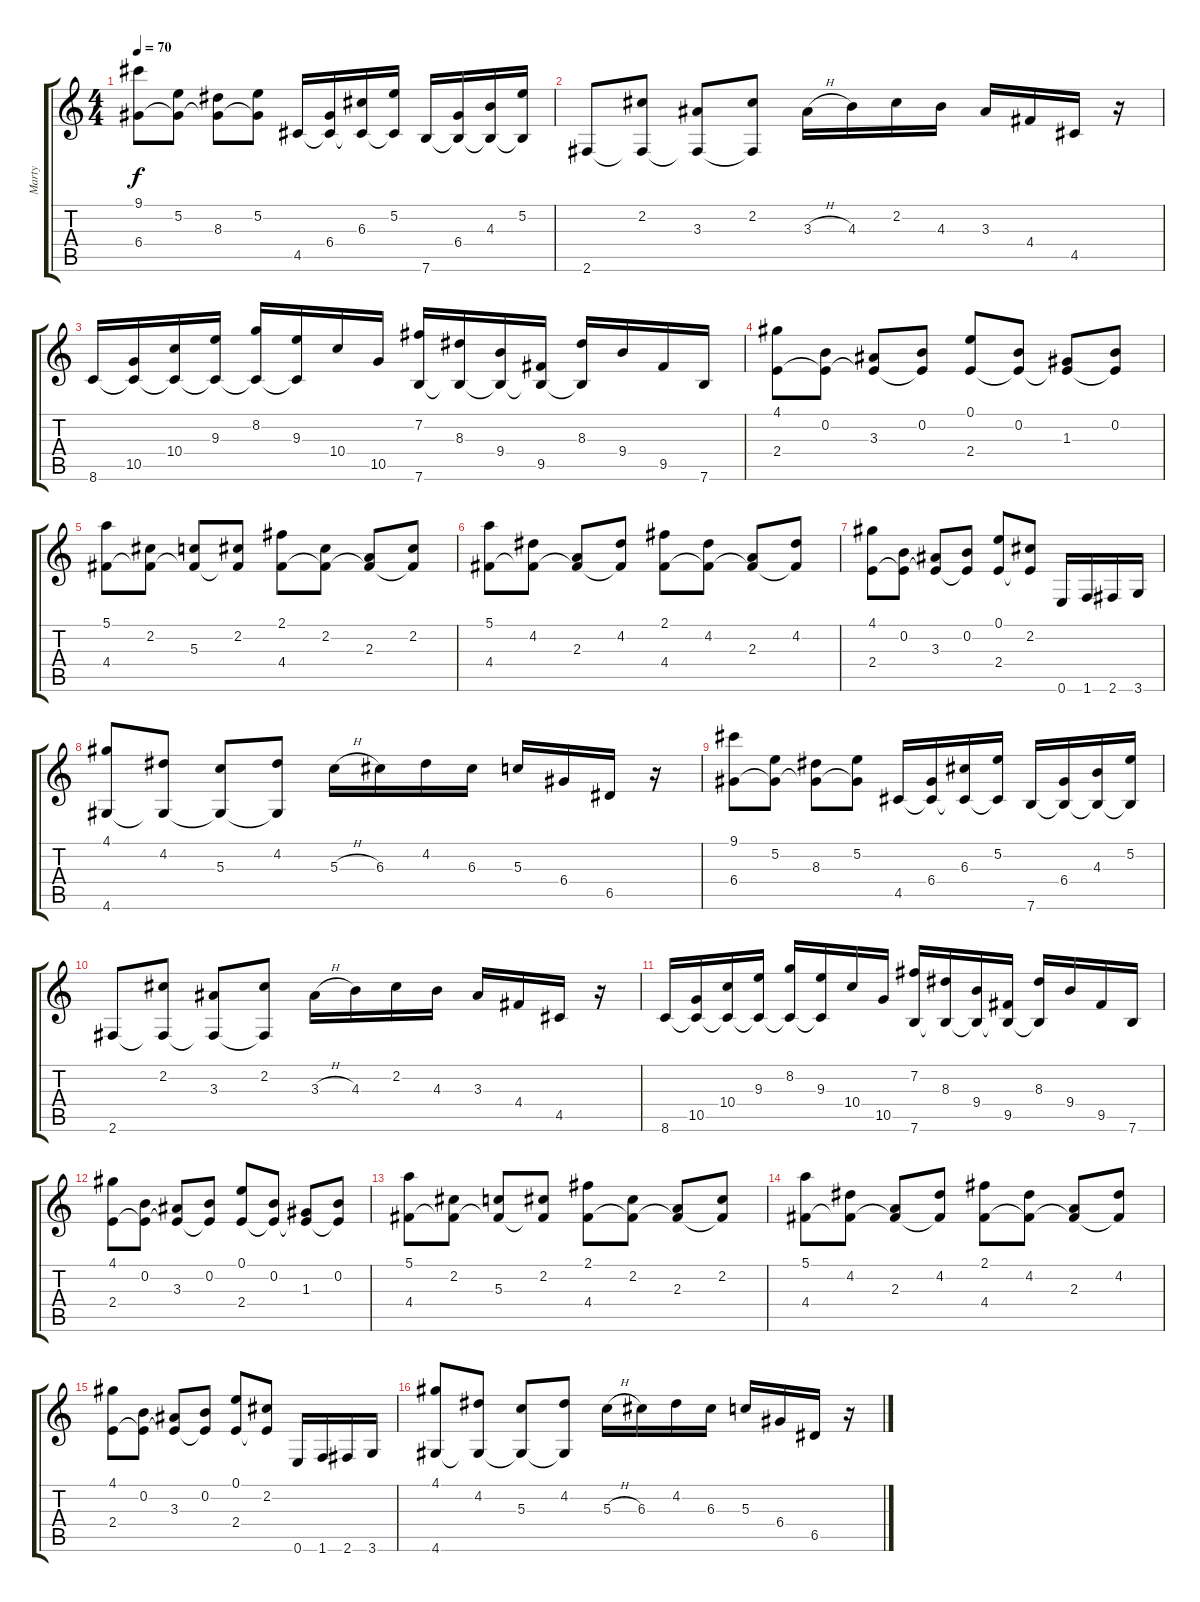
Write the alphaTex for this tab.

\track ("Marty" "Marty") {instrument distortionguitar}
\staff {score tabs}
\tuning (E4 B3 G3 D3 A2 E2) {hide}
\ts (4 4)
\tempo 70
\clef g2
\ks c
(9.1 6.4).8{dy f} (5.2 6.4{t}).8 (8.3 6.4{t}).8 (5.2 6.4{t}).8 4.5.16 (6.4 4.5{t}).16 (6.3 4.5{t}).16 (5.2 4.5{t}).16 7.6.16 (6.4 7.6{t}).16 (4.3 7.6{t}).16 (5.2 7.6{t}).16 |
2.6.8 (2.2 2.6{t}).8 (3.3 2.6{t}).8 (2.2 2.6{t}).8 3.3{h}.16 4.3.16 2.2.16 4.3.16 3.3.16 4.4.16 4.5.16 r.16 |
8.6.16 (10.5 8.6{t}).16 (10.4 8.6{t}).16 (9.3 8.6{t}).16 (8.2 8.6{t}).16 (9.3 8.6{t}).16 10.4.16 10.5.16 (7.2 7.6).16 (8.3 7.6{t}).16 (9.4 7.6{t}).16 (9.5 7.6{t}).16 (8.3 7.6{t}).16 9.4.16 9.5.16 7.6.16 |
(4.1 2.4).8 (0.2 2.4{t}).8 (3.3 2.4{t}).8 (0.2 2.4{t}).8 (0.1 2.4).8 (0.2 2.4{t}).8 (1.3 2.4{t}).8 (0.2 2.4{t}).8 |
(5.1 4.4).8 (2.2 4.4{t}).8 (5.3 4.4{t}).8 (2.2 4.4{t}).8 (2.1 4.4).8 (2.2 4.4{t}).8 (2.3 4.4{t}).8 (2.2 4.4{t}).8 |
(5.1 4.4).8 (4.2 4.4{t}).8 (2.3 4.4{t}).8 (4.2 4.4{t}).8 (2.1 4.4).8 (4.2 4.4{t}).8 (2.3 4.4{t}).8 (4.2 4.4{t}).8 |
(4.1 2.4).8 (0.2 2.4{t}).8 (3.3 2.4{t}).8 (0.2 2.4{t}).8 (0.1 2.4).8 (2.2 2.4{t}).8 0.6.16 1.6.16 2.6.16 3.6.16 |
(4.1 4.6).8 (4.2 4.6{t}).8 (5.3 4.6{t}).8 (4.2 4.6{t}).8 5.3{h}.16 6.3.16 4.2.16 6.3.16 5.3.16 6.4.16 6.5.16 r.16 |
(9.1 6.4).8 (5.2 6.4{t}).8 (8.3 6.4{t}).8 (5.2 6.4{t}).8 4.5.16 (6.4 4.5{t}).16 (6.3 4.5{t}).16 (5.2 4.5{t}).16 7.6.16 (6.4 7.6{t}).16 (4.3 7.6{t}).16 (5.2 7.6{t}).16 |
2.6.8 (2.2 2.6{t}).8 (3.3 2.6{t}).8 (2.2 2.6{t}).8 3.3{h}.16 4.3.16 2.2.16 4.3.16 3.3.16 4.4.16 4.5.16 r.16 |
8.6.16 (10.5 8.6{t}).16 (10.4 8.6{t}).16 (9.3 8.6{t}).16 (8.2 8.6{t}).16 (9.3 8.6{t}).16 10.4.16 10.5.16 (7.2 7.6).16 (8.3 7.6{t}).16 (9.4 7.6{t}).16 (9.5 7.6{t}).16 (8.3 7.6{t}).16 9.4.16 9.5.16 7.6.16 |
(4.1 2.4).8 (0.2 2.4{t}).8 (3.3 2.4{t}).8 (0.2 2.4{t}).8 (0.1 2.4).8 (0.2 2.4{t}).8 (1.3 2.4{t}).8 (0.2 2.4{t}).8 |
(5.1 4.4).8 (2.2 4.4{t}).8 (5.3 4.4{t}).8 (2.2 4.4{t}).8 (2.1 4.4).8 (2.2 4.4{t}).8 (2.3 4.4{t}).8 (2.2 4.4{t}).8 |
(5.1 4.4).8 (4.2 4.4{t}).8 (2.3 4.4{t}).8 (4.2 4.4{t}).8 (2.1 4.4).8 (4.2 4.4{t}).8 (2.3 4.4{t}).8 (4.2 4.4{t}).8 |
(4.1 2.4).8 (0.2 2.4{t}).8 (3.3 2.4{t}).8 (0.2 2.4{t}).8 (0.1 2.4).8 (2.2 2.4{t}).8 0.6.16 1.6.16 2.6.16 3.6.16 |
(4.1 4.6).8 (4.2 4.6{t}).8 (5.3 4.6{t}).8 (4.2 4.6{t}).8 5.3{h}.16 6.3.16 4.2.16 6.3.16 5.3.16 6.4.16 6.5.16 r.16
